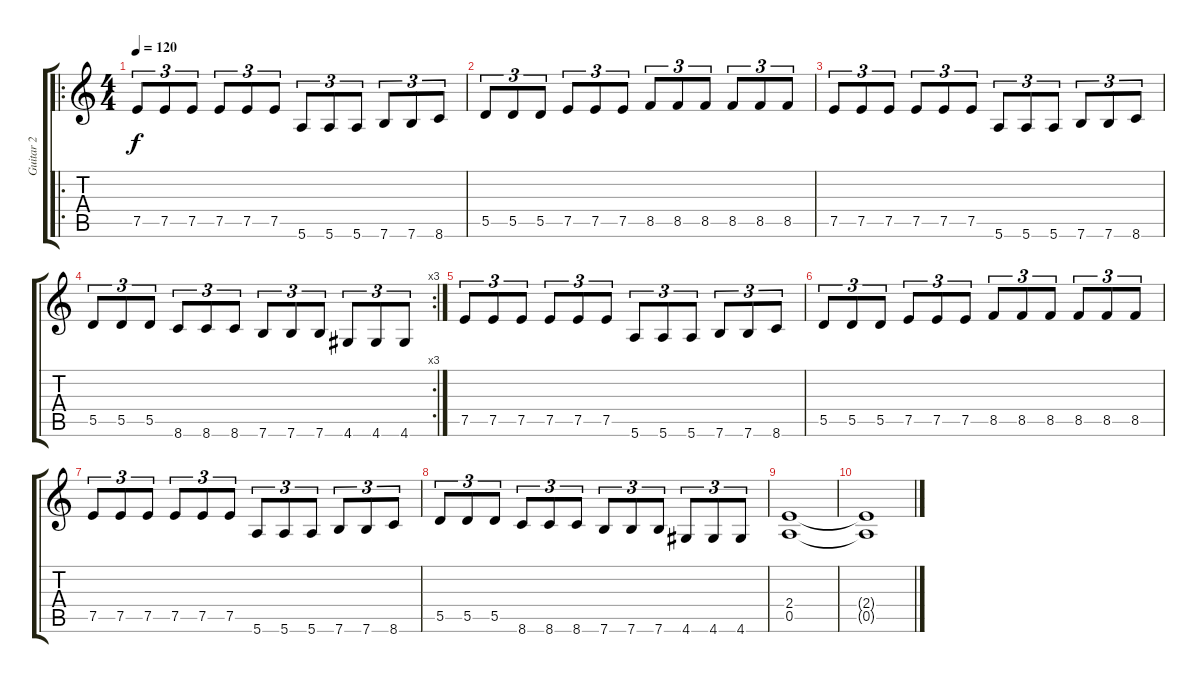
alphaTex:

\track ("Guitar 2" "Guitar 2") {instrument distortionguitar}
\staff {score tabs}
\tuning (E4 B3 G3 D3 A2 E2) {hide}
\ro
\ts (4 4)
\tempo 120
\clef g2
\ks c
7.5.8{tu (3 2) dy f} 7.5.8{tu (3 2)} 7.5.8{tu (3 2)} 7.5.8{tu (3 2)} 7.5.8{tu (3 2)} 7.5.8{tu (3 2)} 5.6.8{tu (3 2)} 5.6.8{tu (3 2)} 5.6.8{tu (3 2)} 7.6.8{tu (3 2)} 7.6.8{tu (3 2)} 8.6.8{tu (3 2)} |
5.5.8{tu (3 2)} 5.5.8{tu (3 2)} 5.5.8{tu (3 2)} 7.5.8{tu (3 2)} 7.5.8{tu (3 2)} 7.5.8{tu (3 2)} 8.5.8{tu (3 2)} 8.5.8{tu (3 2)} 8.5.8{tu (3 2)} 8.5.8{tu (3 2)} 8.5.8{tu (3 2)} 8.5.8{tu (3 2)} |
7.5.8{tu (3 2)} 7.5.8{tu (3 2)} 7.5.8{tu (3 2)} 7.5.8{tu (3 2)} 7.5.8{tu (3 2)} 7.5.8{tu (3 2)} 5.6.8{tu (3 2)} 5.6.8{tu (3 2)} 5.6.8{tu (3 2)} 7.6.8{tu (3 2)} 7.6.8{tu (3 2)} 8.6.8{tu (3 2)} |
\rc 3
5.5.8{tu (3 2)} 5.5.8{tu (3 2)} 5.5.8{tu (3 2)} 8.6.8{tu (3 2)} 8.6.8{tu (3 2)} 8.6.8{tu (3 2)} 7.6.8{tu (3 2)} 7.6.8{tu (3 2)} 7.6.8{tu (3 2)} 4.6.8{tu (3 2)} 4.6.8{tu (3 2)} 4.6.8{tu (3 2)} |
7.5.8{tu (3 2)} 7.5.8{tu (3 2)} 7.5.8{tu (3 2)} 7.5.8{tu (3 2)} 7.5.8{tu (3 2)} 7.5.8{tu (3 2)} 5.6.8{tu (3 2)} 5.6.8{tu (3 2)} 5.6.8{tu (3 2)} 7.6.8{tu (3 2)} 7.6.8{tu (3 2)} 8.6.8{tu (3 2)} |
5.5.8{tu (3 2)} 5.5.8{tu (3 2)} 5.5.8{tu (3 2)} 7.5.8{tu (3 2)} 7.5.8{tu (3 2)} 7.5.8{tu (3 2)} 8.5.8{tu (3 2)} 8.5.8{tu (3 2)} 8.5.8{tu (3 2)} 8.5.8{tu (3 2)} 8.5.8{tu (3 2)} 8.5.8{tu (3 2)} |
7.5.8{tu (3 2)} 7.5.8{tu (3 2)} 7.5.8{tu (3 2)} 7.5.8{tu (3 2)} 7.5.8{tu (3 2)} 7.5.8{tu (3 2)} 5.6.8{tu (3 2)} 5.6.8{tu (3 2)} 5.6.8{tu (3 2)} 7.6.8{tu (3 2)} 7.6.8{tu (3 2)} 8.6.8{tu (3 2)} |
5.5.8{tu (3 2)} 5.5.8{tu (3 2)} 5.5.8{tu (3 2)} 8.6.8{tu (3 2)} 8.6.8{tu (3 2)} 8.6.8{tu (3 2)} 7.6.8{tu (3 2)} 7.6.8{tu (3 2)} 7.6.8{tu (3 2)} 4.6.8{tu (3 2)} 4.6.8{tu (3 2)} 4.6.8{tu (3 2)} |
(2.4 0.5).1 |
(2.4{t} 0.5{t}).1
